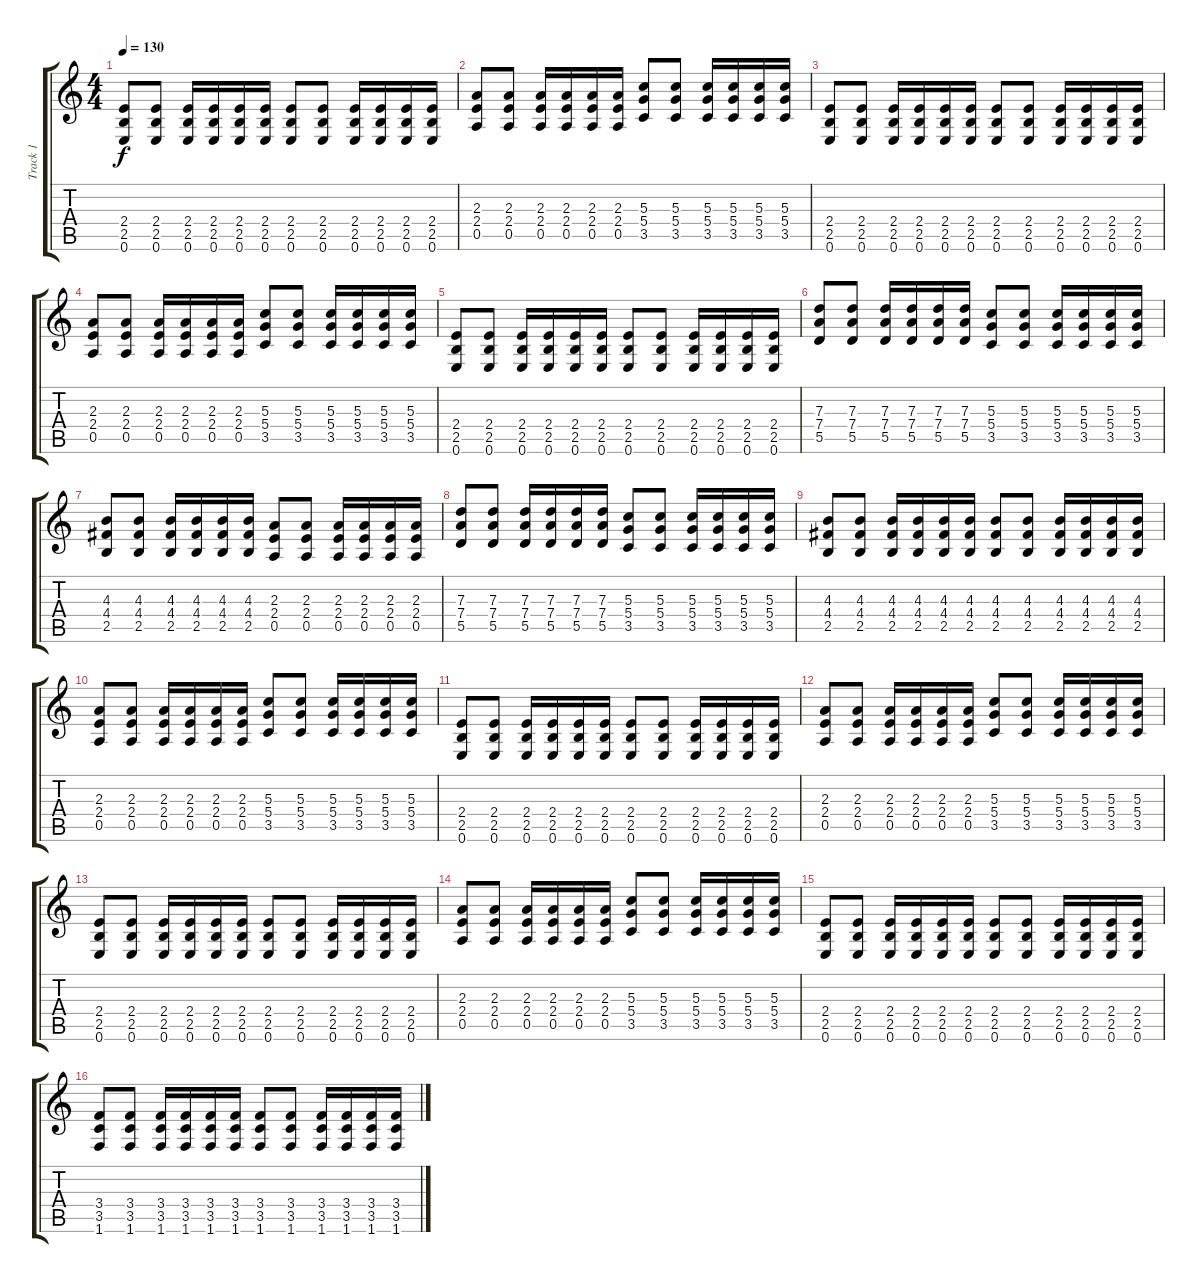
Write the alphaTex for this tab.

\track ("Track 1" "Track 1") {instrument distortionguitar}
\staff {score tabs}
\tuning (E4 B3 G3 D3 A2 E2) {hide}
\ts (4 4)
\tempo 130
\clef g2
\ks c
(2.4 2.5 0.6).8{dy f} (2.4 2.5 0.6).8 (2.4 2.5 0.6).16 (2.4 2.5 0.6).16 (2.4 2.5 0.6).16 (2.4 2.5 0.6).16 (2.4 2.5 0.6).8 (2.4 2.5 0.6).8 (2.4 2.5 0.6).16 (2.4 2.5 0.6).16 (2.4 2.5 0.6).16 (2.4 2.5 0.6).16 |
(2.3 2.4 0.5).8 (2.3 2.4 0.5).8 (2.3 2.4 0.5).16 (2.3 2.4 0.5).16 (2.3 2.4 0.5).16 (2.3 2.4 0.5).16 (5.3 5.4 3.5).8 (5.3 5.4 3.5).8 (5.3 5.4 3.5).16 (5.3 5.4 3.5).16 (5.3 5.4 3.5).16 (5.3 5.4 3.5).16 |
(2.4 2.5 0.6).8 (2.4 2.5 0.6).8 (2.4 2.5 0.6).16 (2.4 2.5 0.6).16 (2.4 2.5 0.6).16 (2.4 2.5 0.6).16 (2.4 2.5 0.6).8 (2.4 2.5 0.6).8 (2.4 2.5 0.6).16 (2.4 2.5 0.6).16 (2.4 2.5 0.6).16 (2.4 2.5 0.6).16 |
(2.3 2.4 0.5).8 (2.3 2.4 0.5).8 (2.3 2.4 0.5).16 (2.3 2.4 0.5).16 (2.3 2.4 0.5).16 (2.3 2.4 0.5).16 (5.3 5.4 3.5).8 (5.3 5.4 3.5).8 (5.3 5.4 3.5).16 (5.3 5.4 3.5).16 (5.3 5.4 3.5).16 (5.3 5.4 3.5).16 |
(2.4 2.5 0.6).8 (2.4 2.5 0.6).8 (2.4 2.5 0.6).16 (2.4 2.5 0.6).16 (2.4 2.5 0.6).16 (2.4 2.5 0.6).16 (2.4 2.5 0.6).8 (2.4 2.5 0.6).8 (2.4 2.5 0.6).16 (2.4 2.5 0.6).16 (2.4 2.5 0.6).16 (2.4 2.5 0.6).16 |
(7.3 7.4 5.5).8 (7.3 7.4 5.5).8 (7.3 7.4 5.5).16 (7.3 7.4 5.5).16 (7.3 7.4 5.5).16 (7.3 7.4 5.5).16 (5.3 5.4 3.5).8 (5.3 5.4 3.5).8 (5.3 5.4 3.5).16 (5.3 5.4 3.5).16 (5.3 5.4 3.5).16 (5.3 5.4 3.5).16 |
(4.3 4.4 2.5).8 (4.3 4.4 2.5).8 (4.3 4.4 2.5).16 (4.3 4.4 2.5).16 (4.3 4.4 2.5).16 (4.3 4.4 2.5).16 (2.3 2.4 0.5).8 (2.3 2.4 0.5).8 (2.3 2.4 0.5).16 (2.3 2.4 0.5).16 (2.3 2.4 0.5).16 (2.3 2.4 0.5).16 |
(7.3 7.4 5.5).8 (7.3 7.4 5.5).8 (7.3 7.4 5.5).16 (7.3 7.4 5.5).16 (7.3 7.4 5.5).16 (7.3 7.4 5.5).16 (5.3 5.4 3.5).8 (5.3 5.4 3.5).8 (5.3 5.4 3.5).16 (5.3 5.4 3.5).16 (5.3 5.4 3.5).16 (5.3 5.4 3.5).16 |
(4.3 4.4 2.5).8 (4.3 4.4 2.5).8 (4.3 4.4 2.5).16 (4.3 4.4 2.5).16 (4.3 4.4 2.5).16 (4.3 4.4 2.5).16 (4.3 4.4 2.5).8 (4.3 4.4 2.5).8 (4.3 4.4 2.5).16 (4.3 4.4 2.5).16 (4.3 4.4 2.5).16 (4.3 4.4 2.5).16 |
(2.3 2.4 0.5).8 (2.3 2.4 0.5).8 (2.3 2.4 0.5).16 (2.3 2.4 0.5).16 (2.3 2.4 0.5).16 (2.3 2.4 0.5).16 (5.3 5.4 3.5).8 (5.3 5.4 3.5).8 (5.3 5.4 3.5).16 (5.3 5.4 3.5).16 (5.3 5.4 3.5).16 (5.3 5.4 3.5).16 |
(2.4 2.5 0.6).8 (2.4 2.5 0.6).8 (2.4 2.5 0.6).16 (2.4 2.5 0.6).16 (2.4 2.5 0.6).16 (2.4 2.5 0.6).16 (2.4 2.5 0.6).8 (2.4 2.5 0.6).8 (2.4 2.5 0.6).16 (2.4 2.5 0.6).16 (2.4 2.5 0.6).16 (2.4 2.5 0.6).16 |
(2.3 2.4 0.5).8 (2.3 2.4 0.5).8 (2.3 2.4 0.5).16 (2.3 2.4 0.5).16 (2.3 2.4 0.5).16 (2.3 2.4 0.5).16 (5.3 5.4 3.5).8 (5.3 5.4 3.5).8 (5.3 5.4 3.5).16 (5.3 5.4 3.5).16 (5.3 5.4 3.5).16 (5.3 5.4 3.5).16 |
(2.4 2.5 0.6).8 (2.4 2.5 0.6).8 (2.4 2.5 0.6).16 (2.4 2.5 0.6).16 (2.4 2.5 0.6).16 (2.4 2.5 0.6).16 (2.4 2.5 0.6).8 (2.4 2.5 0.6).8 (2.4 2.5 0.6).16 (2.4 2.5 0.6).16 (2.4 2.5 0.6).16 (2.4 2.5 0.6).16 |
(2.3 2.4 0.5).8 (2.3 2.4 0.5).8 (2.3 2.4 0.5).16 (2.3 2.4 0.5).16 (2.3 2.4 0.5).16 (2.3 2.4 0.5).16 (5.3 5.4 3.5).8 (5.3 5.4 3.5).8 (5.3 5.4 3.5).16 (5.3 5.4 3.5).16 (5.3 5.4 3.5).16 (5.3 5.4 3.5).16 |
(2.4 2.5 0.6).8 (2.4 2.5 0.6).8 (2.4 2.5 0.6).16 (2.4 2.5 0.6).16 (2.4 2.5 0.6).16 (2.4 2.5 0.6).16 (2.4 2.5 0.6).8 (2.4 2.5 0.6).8 (2.4 2.5 0.6).16 (2.4 2.5 0.6).16 (2.4 2.5 0.6).16 (2.4 2.5 0.6).16 |
(3.4 3.5 1.6).8 (3.4 3.5 1.6).8 (3.4 3.5 1.6).16 (3.4 3.5 1.6).16 (3.4 3.5 1.6).16 (3.4 3.5 1.6).16 (3.4 3.5 1.6).8 (3.4 3.5 1.6).8 (3.4 3.5 1.6).16 (3.4 3.5 1.6).16 (3.4 3.5 1.6).16 (3.4 3.5 1.6).16
